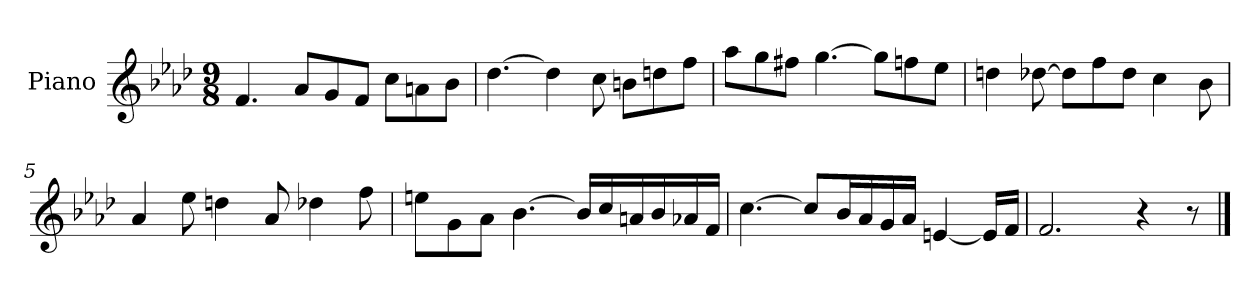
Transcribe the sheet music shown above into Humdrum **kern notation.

**kern
*part1
*staff1
*I"Piano
*I'Pno.
*clefG2
*k[b-e-a-d-]
*M9/8
=1
4.f/
8a-/L
8g/
8f/J
8cc\L
8an\
8b-\J
=2
[4.dd-\
4dd-\]
8cc\
8bn\L
8ddn\
8ff\J
=3
8aa-\L
8gg\
8ff#X\J
[4.gg\
8gg\L]
8ffn\
8ee-\J
=4
4ddn\
[8dd-X\
8dd-\L]
8ff\
8dd-\J
4cc\
8b-\
=5
4a-/
8ee-\
4ddn\
8a-/
4dd-X\
8ff\
!!LO:LB:g=z
=6
8een\L
8g\
8a-\J
[4.b-\
16b-/LL]
16cc/
16an/
16b-/
16a-X/
16f/JJ
=7
[4.cc\
8cc/L]
16b-/L
16a-/
16g/
16a-/JJ
[4en/
16e/LL]
16f/JJ
=8
2.f/
4r
8r
==
*-
